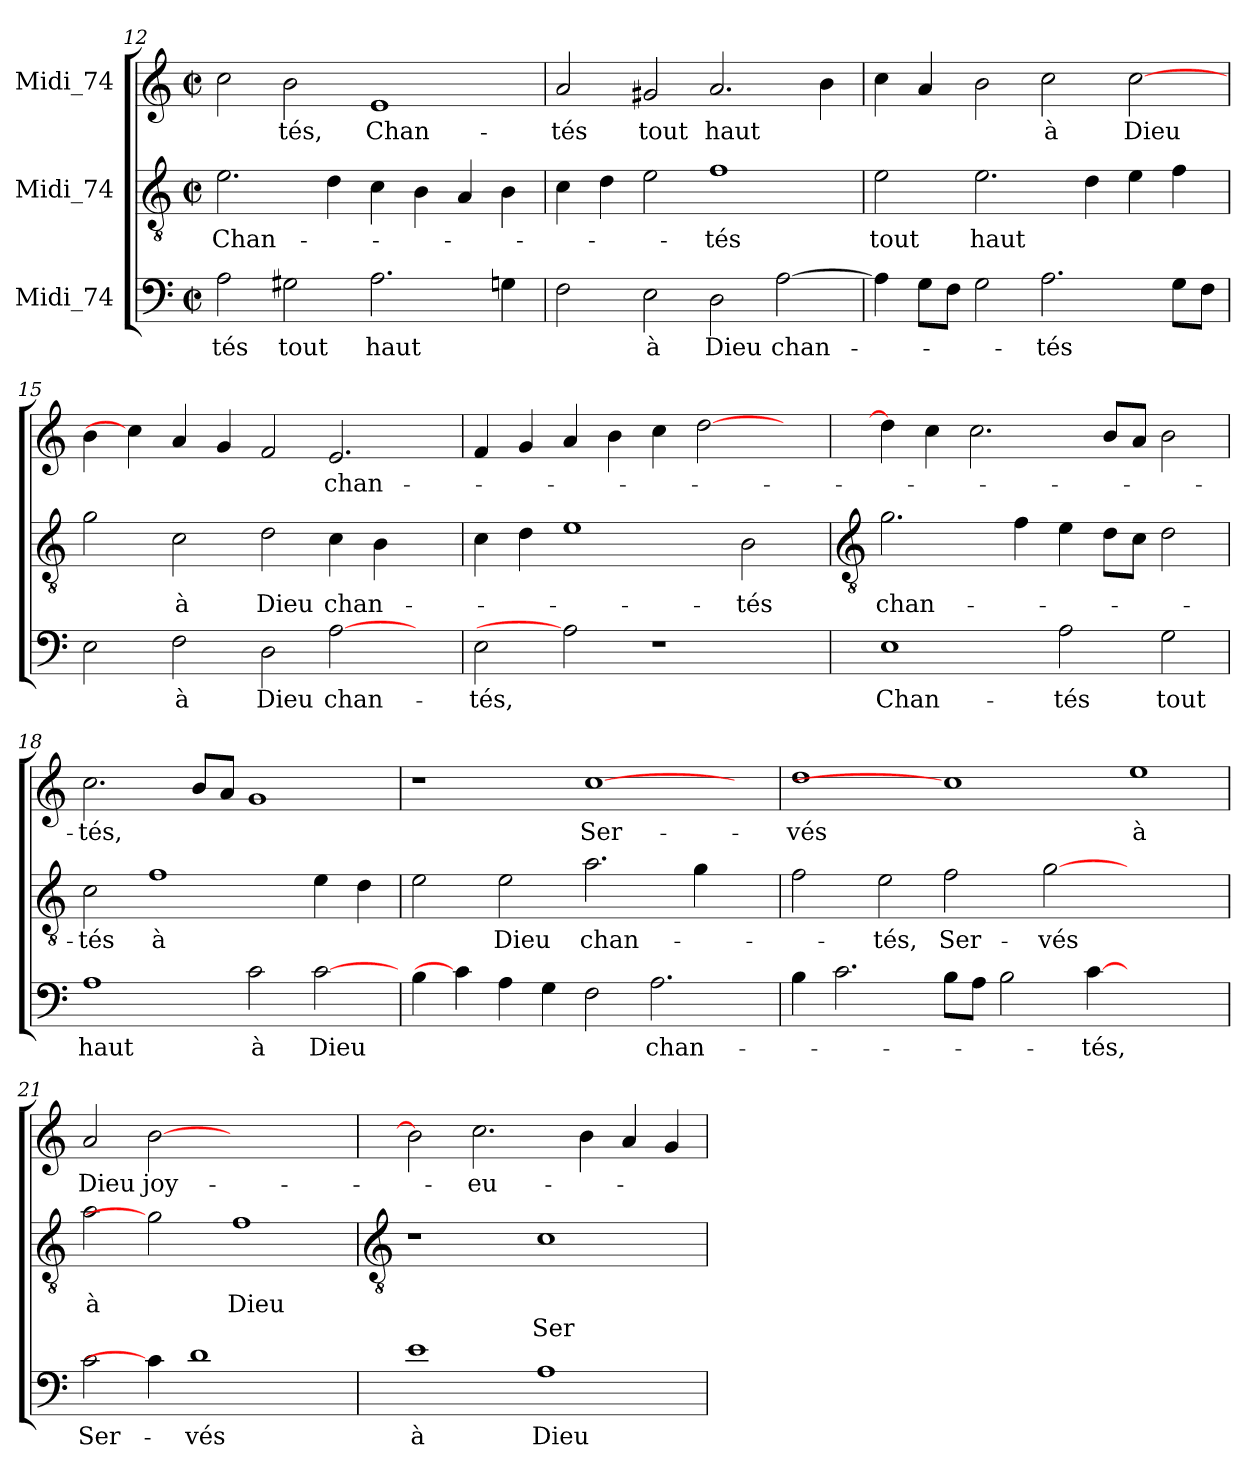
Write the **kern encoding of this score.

**kern	**text	**kern	**text	**text	**kern	**text
*part3	*part3	*part2	*part2	*part2	*part1	*part1
*staff3	*staff3	*staff2	*staff2	*staff2	*staff1	*staff1
*I"Midi_74	*	*I"Midi_74	*	*	*I"Midi_74	*
!!LO:LB:g=z
*clefF4	*	*clefGv2	*	*	*clefG2	*
*k[]	*	*k[]	*	*	*k[]	*
*C:	*	*C:	*	*	*C:	*
*M4/2	*	*M4/2	*	*	*M4/2	*
*met(c|)	*	*met(c|)	*	*	*met(c|)	*
=12	=12	=12	=12	=12	=12	=12
!	!LO:LY:b	!	!LO:LY:b	!	!	!
2A	-tés	2.e	Chan-	.	2cc	.
!	!LO:LY:b	!	!	!	!	!LO:LY:b
2G#X	tout	.	.	.	2b	-tés,
.	.	4d	.	.	.	.
!	!LO:LY:b	!	!	!	!	!LO:LY:b
2.A	haut	4c	.	.	1e	Chan-
.	.	4B	.	.	.	.
.	.	4A	.	.	.	.
4Gn	.	4B	.	.	.	.
=13	=13	=13	=13	=13	=13	=13
!	!	!	!	!	!	!LO:LY:b
2F	.	4c	.	.	2a	-tés
.	.	4d	.	.	.	.
!	!LO:LY:b	!	!	!	!	!LO:LY:b
2E	à	2e	.	.	2g#X	tout
!	!LO:LY:b	!	!LO:LY:b	!	!	!LO:LY:b
2D	Dieu	1f	-tés	.	2.a	haut
!	!LO:LY:b	!	!	!	!	!
[2A	chan-	.	.	.	.	.
.	.	.	.	.	4b	.
=14	=14	=14	=14	=14	=14	=14
!	!	!	!LO:LY:b	!	!	!
4A]	.	2e	tout	.	4cc	.
8GL	.	.	.	.	4a	.
8FJ	.	.	.	.	.	.
!	!	!	!LO:LY:b	!	!	!
2G	.	2.e	haut	.	2b	.
!	!LO:LY:b	!	!	!	!	!LO:LY:b
2.A	-tés	.	.	.	2cc	à
.	.	4d	.	.	.	.
!	!	!	!	!	!	!LO:LY:b
.	.	4e	.	.	[2cc	Dieu
8GL	.	4f	.	.	.	.
8FJ	.	.	.	.	.	.
=15	=15	=15	=15	=15	=15	=15
2E	.	2g	.	.	4b	.
.	.	.	.	.	4cc]	.
!	!LO:LY:b	!	!LO:LY:b	!	!	!
2F	à	2c	à	.	4a	.
.	.	.	.	.	4g	.
!	!LO:LY:b	!	!LO:LY:b	!	!	!
2D	Dieu	2d	Dieu	.	2f	.
!	!LO:LY:b	!	!LO:LY:b	!	!	!LO:LY:b
[2A	chan-	4c	chan-	.	2.e	chan-
.	.	4B	.	.	.	.
4ryy	.	4ryy	.	.	.	.
=16	=16	=16	=16	=16	=16	=16
!	!LO:LY:b	!	!	!	!	!
2E	-tés,	4c	.	.	4f	.
.	.	4d	.	.	4g	.
2A]	.	1e	.	.	4a	.
.	.	.	.	.	4b	.
1r	.	.	.	.	4cc	.
.	.	.	.	.	[2dd	.
!	!	!	!LO:LY:b	!	!	!
.	.	2B	-tés	.	.	.
.	.	.	.	.	4ryy	.
!!LO:LB:g=z
=17	=17	=17	=17	=17	=17	=17
*	*	*clefGv2	*	*	*	*
!	!LO:LY:b	!	!LO:LY:b	!	!	!
1E	Chan-	2.g	chan-	.	4dd]	.
.	.	.	.	.	4cc	.
.	.	.	.	.	2.cc	.
.	.	4f	.	.	.	.
!	!LO:LY:b	!	!	!	!	!
2A	-tés	4e	.	.	.	.
.	.	8dL	.	.	8bL	.
.	.	8cJ	.	.	8aJ	.
!	!LO:LY:b	!	!	!	!	!
2G	tout	2d	.	.	2b	.
=18	=18	=18	=18	=18	=18	=18
!	!LO:LY:b	!	!LO:LY:b	!	!	!LO:LY:b
1A	haut	2c	-tés	.	2.cc	-tés,
!	!	!	!LO:LY:b	!	!	!
.	.	1f	à	.	.	.
.	.	.	.	.	8bL	.
.	.	.	.	.	8aJ	.
!	!LO:LY:b	!	!	!	!	!
2c	à	.	.	.	1g	.
!	!LO:LY:b	!	!	!	!	!
[2c	Dieu	4e	.	.	.	.
.	.	4d	.	.	.	.
=19	=19	=19	=19	=19	=19	=19
4B	.	2e	.	.	1r	.
4c]	.	.	.	.	.	.
!	!	!	!LO:LY:b	!	!	!
4A	.	2e	Dieu	.	.	.
4G	.	.	.	.	.	.
!	!	!	!LO:LY:b	!	!	!LO:LY:b
2F	.	2.a	chan-	.	[1cc	Ser-
!	!LO:LY:b	!	!	!	!	!
2.A	chan-	.	.	.	.	.
.	.	4g	.	.	.	.
.	.	4ryy	.	.	4ryy	.
=20	=20	=20	=20	=20	=20	=20
!	!	!	!	!	!	!LO:LY:b
4B	.	2f	.	.	1dd	-vés
2.c	.	.	.	.	.	.
!	!	!	!LO:LY:b	!	!	!
.	.	2e	-tés,	.	.	.
!	!	!	!LO:LY:b	!	!	!
8BL	.	2f	Ser-	.	1cc]	.
8AJ	.	.	.	.	.	.
2B	.	.	.	.	.	.
!	!	!	!LO:LY:b	!	!	!
.	.	[2g	-vés	.	.	.
!	!LO:LY:b	!	!	!	!	!
[4c	-tés,	.	.	.	.	.
!	!	!	!	!	!	!LO:LY:b
1ryy	.	1ryy	.	.	1ee	à
=21	=21	=21	=21	=21	=21	=21
!	!LO:LY:b	!	!LO:LY:b	!	!	!LO:LY:b
2c	Ser-	2a	à	.	2a	Dieu
!	!	!	!	!	!	!LO:LY:b
4c]	.	2g]	.	.	[2b	joy-
!	!LO:LY:b	!	!	!	!	!
1d	-vés	.	.	.	.	.
!	!	!	!LO:LY:b	!	!	!
.	.	1f	Dieu	.	1ryy	.
4ryy	.	.	.	.	.	.
!!LO:LB:g=z
=22	=22	=22	=22	=22	=22	=22
*	*	*clefGv2	*	*	*	*
!	!LO:LY:b	!	!	!	!	!
1e	à	1r	.	.	2b]	.
!	!	!	!	!	!	!LO:LY:b
.	.	.	.	.	2.cc	-eu-
!	!LO:LY:b	!	!	!LO:LY:b	!	!
1A	Dieu	1c	.	Ser-	.	.
.	.	.	.	.	4b	.
.	.	.	.	.	4a	.
.	.	.	.	.	4g	.
=	=	=	=	=	=	=
*-	*-	*-	*-	*-	*-	*-
